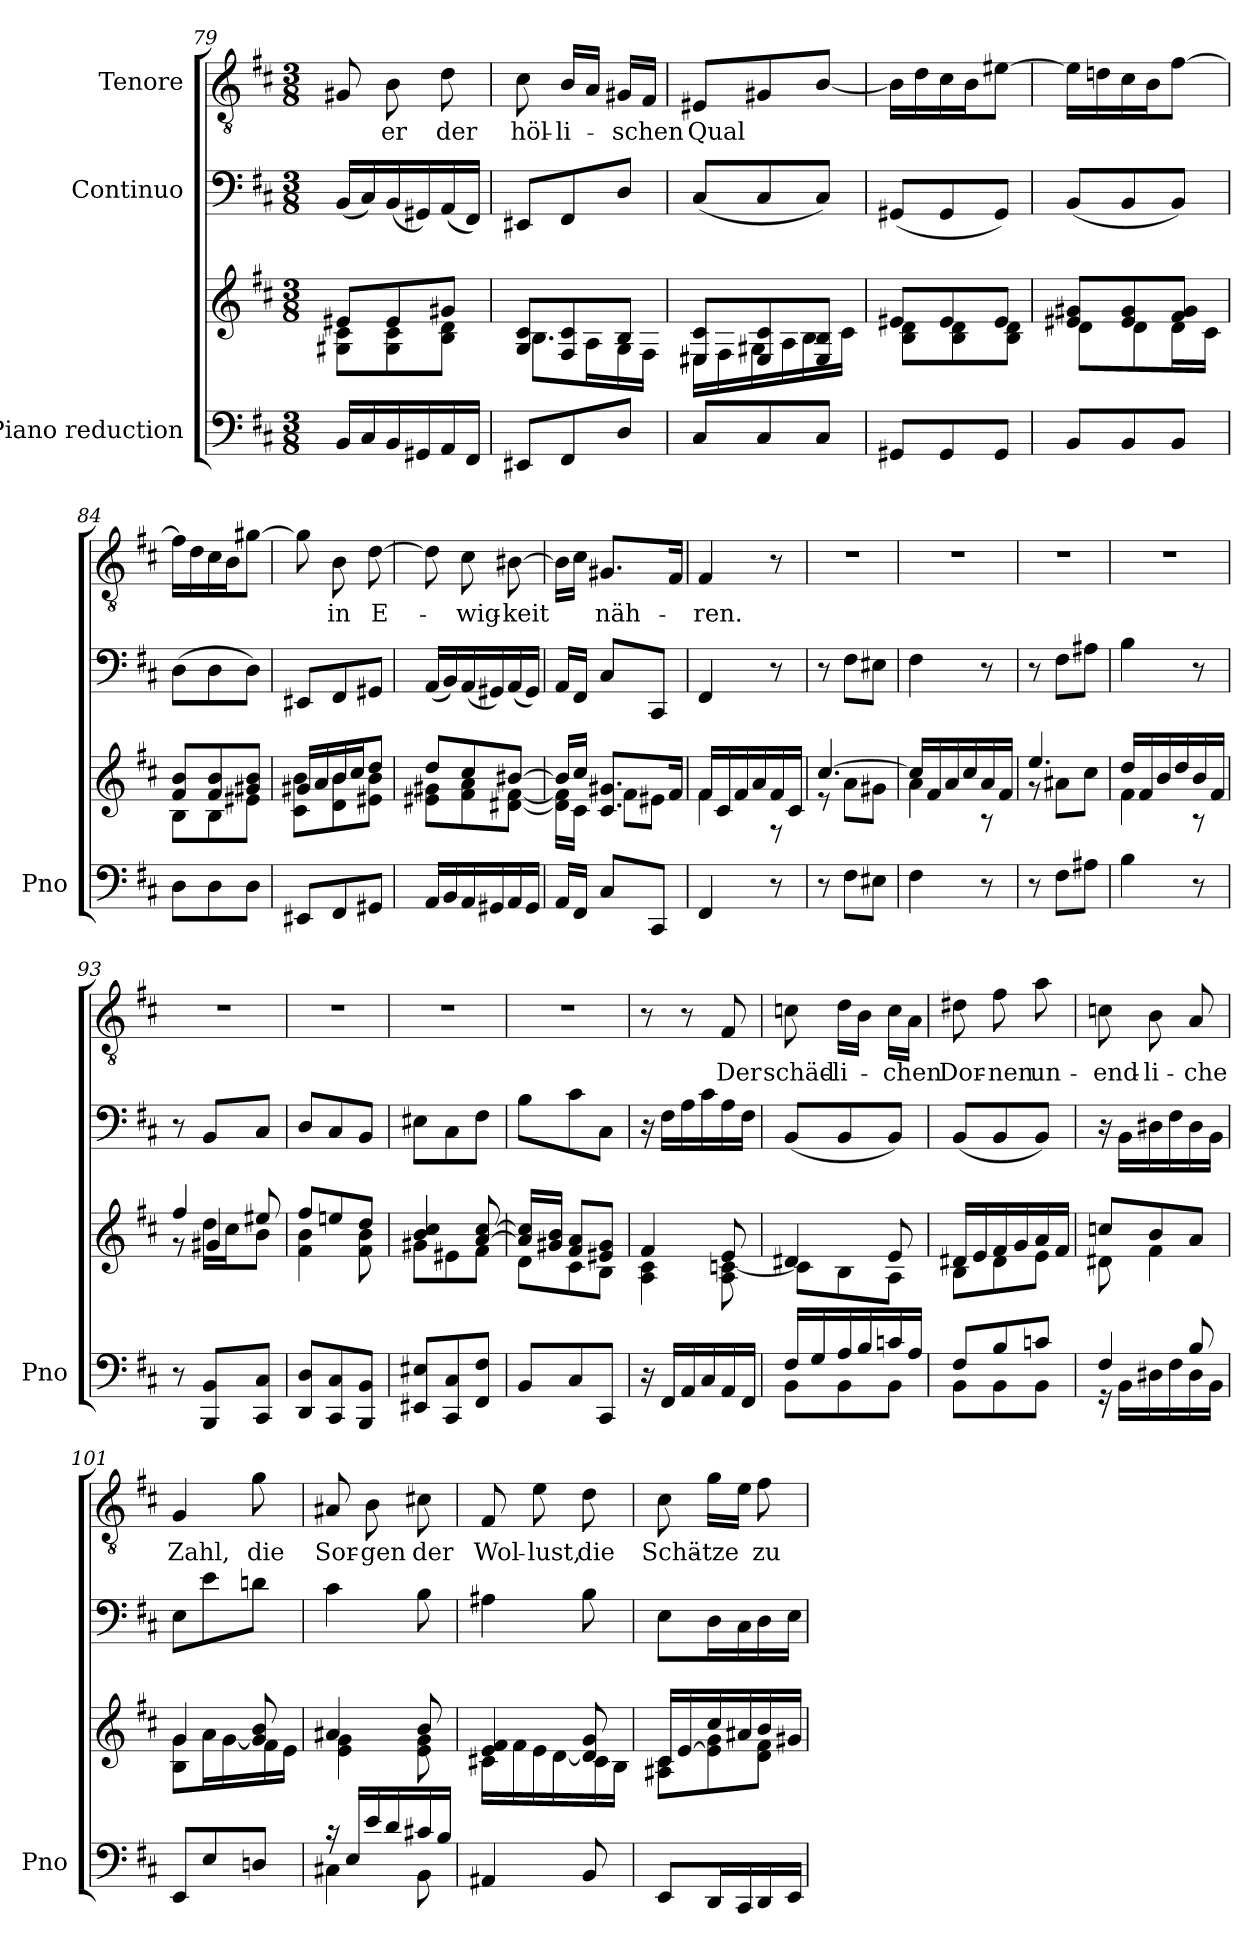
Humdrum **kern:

**kern	**kern	**kern	**kern	**text
*part3	*part3	*part2	*part1	*part1
*staff4	*staff3	*staff2	*staff1	*staff1
*I"Piano reduction	*	*I"Continuo	*I"Tenore	*
*I'Pno	*	*	*	*
!!LO:LB:g=z
*clefF4	*clefG2	*clefF4	*clefGv2	*
*k[f#c#]	*k[f#c#]	*k[f#c#]	*k[f#c#]	*
*M3/8	*M3/8	*M3/8	*M3/8	*
=79	=79	=79	=79	=79
*	*^	*	*	*
16BB/LL	8e#X/L	8G#X\ 8c#\L	(16BB/LL	8G#X/	.
16C#/	.	.	16C#/)	.	.
!	!	!	!	!	!LO:LY:b
16BB/	8e#/	8G#\ 8c#\	(16BB/	8B\	-er
16GG#X/	.	.	16GG#X/)	.	.
!	!	!	!	!	!LO:LY:b
16AA/	8g#X/J	8B\ 8d\J	(16AA/	8d\	der
16FF#/JJ	.	.	16FF#/JJ)	.	.
=80	=80	=80	=80	=80	=80
!	!	!	!	!	!LO:LY:b
8EE#X/L	8G/ 8c#/L	8.B\L	8EE#X/L	8c#\	höl-
!	!	!	!	!	!LO:LY:b
8FF#/	8F#/ 8c#/	.	8FF#/	16B/LL	-li-
.	.	16A\L	.	16A/JJ	.
!	!	!	!	!	!LO:LY:b
8D/J	8B/J	16G\	8D/J	16G#X/LL	-schen
.	.	16F#\JJ	.	16F#/JJ	.
=81	=81	=81	=81	=81	=81
!	!	!	!	!	!LO:LY:b
8C#/L	8E#X/ 8c#/L	16E#\LL	(8C#/L	8E#X/L	Qual
.	.	16F#\	.	.	.
8C#/	8E#/ 8c#/	16G#X\	8C#/	8G#X/	.
.	.	16A\	.	.	.
8C#/J	8E#/ 8B/J	16B\	8C#/J)	[8B/J	.
.	.	16c#\JJ	.	.	.
=82	=82	=82	=82	=82	=82
8GG#X/L	8e#X/L	8B\ 8d\L	(8GG#X/L	16B\LL]	.
.	.	.	.	16d\	.
8GG#/	8e#/	8B\ 8d\	8GG#/	16c#\	.
.	.	.	.	16B\J	.
8GG#/J	8e#/J	8B\ 8d\J	8GG#/J)	[8e#X\J	.
=83	=83	=83	=83	=83	=83
8BB/L	8e#X/ 8g#X/L	8d\L	(8BB/L	16e#\LL]	.
.	.	.	.	16dn\	.
8BB/	8e#/ 8g#/	8d\	8BB/	16c#\	.
.	.	.	.	16B\J	.
8BB/J	8f#/ 8g#/J	16d\L	8BB/J)	[8f#\J	.
.	.	16c#\JJ	.	.	.
=84	=84	=84	=84	=84	=84
8D\L	8f#/ 8b/L	8B\L	(8D\L	16f#\LL]	.
.	.	.	.	16d\	.
8D\	8f#/ 8b/	8B\	8D\	16c#\	.
.	.	.	.	16B\J	.
8D\J	8g#X/ 8b/J	8e#X\J	8D\J)	[8g#X\J	.
=85	=85	=85	=85	=85	=85
8EE#X/L	16g#X/LL	8c#\ 8b\L	8EE#X/L	8g#\]	.
.	16a/	.	.	.	.
!	!	!	!	!	!LO:LY:b
8FF#/	16b/	8d\ 8b\	8FF#/	8B\	in
.	16cc#/J	.	.	.	.
!	!	!	!	!	!LO:LY:b
8GG#X/J	8dd/J	8e#X\ 8b\J	8GG#X/J	[8d\	E-
=86	=86	=86	=86	=86	=86
16AA/LL	8dd/L	8e#X\ 8g#X\L	(16AA/LL	8d\]	.
16BB/	.	.	16BB/)	.	.
!	!	!	!	!	!LO:LY:b
16AA/	8cc#/	8f#\ 8a\	(16AA/	8c#\	-wig-
16GG#X/	.	.	16GG#X/)	.	.
!	!	!	!	!	!LO:LY:b
16AA/	[8b#X/J	[8d#X\ [8f#\J	(16AA/	[8B#X\	-keit
16GG#/JJ	.	.	16GG#/JJ)	.	.
=87	=87	=87	=87	=87	=87
16AA/LL	16b#/LL]	16d#\] 16f#\]LL	16AA/LL	16B#\LL]	.
16FF#/JJ	16cc#/JJ	16c#\JJ	16FF#/JJ	16c#\JJ	.
!	!	!	!	!	!LO:LY:b
8C#/L	8.c#/ 8.g#X/L	8f#\L	8C#/L	8.G#X/L	näh-
8CC#/J	.	8e#X\J	8CC#/J	.	.
.	16f#/Jk	.	.	16F#/Jk	.
=88	=88	=88	=88	=88	=88
!	!	!	!	!	!LO:LY:b
4FF#/	16f#/LL	4f#\	4FF#/	4F#/	-ren.
.	16c#/	.	.	.	.
.	16f#/	.	.	.	.
.	16a/	.	.	.	.
8r	16f#/	8r	8r	8r	.
.	16c#/JJ	.	.	.	.
!!LO:PB:g=z
=89	=89	=89	=89	=89	=89
8r	[4.cc#/	8r	8r	4.r	.
8F#\L	.	8a\L	8F#\L	.	.
8E#X\J	.	8g#X\J	8E#X\J	.	.
=90	=90	=90	=90	=90	=90
4F#\	16cc#/LL]	4a\	4F#\	4.r	.
.	16f#/	.	.	.	.
.	16a/	.	.	.	.
.	16cc#/	.	.	.	.
8r	16a/	8r	8r	.	.
.	16f#/JJ	.	.	.	.
=91	=91	=91	=91	=91	=91
8r	4.ee/	8r	8r	4.r	.
8F#\L	.	8a#X\L	8F#\L	.	.
8A#X\J	.	8cc#\J	8A#X\J	.	.
=92	=92	=92	=92	=92	=92
4B\	16dd/LL	4f#\	4B\	4.r	.
.	16f#/	.	.	.	.
.	16b/	.	.	.	.
.	16dd/	.	.	.	.
8r	16b/	8r	8r	.	.
.	16f#/JJ	.	.	.	.
=93	=93	=93	=93	=93	=93
*	*	*^	*	*	*
8r	4ff#/	8r	8ryy	8r	4.r	.
8BBB/ 8BB/L	.	16dd\LL	4g#X/	8BB/L	.	.
.	.	16cc#\J	.	.	.	.
8CC#/ 8C#/J	8ee#X/	8b\J	.	8C#/J	.	.
*	*	*v	*v	*	*	*
=94	=94	=94	=94	=94	=94
8DD/ 8D/L	8ff#/L	4f#\ 4b\	8D/L	4.r	.
8CC#/ 8C#/	8een/	.	8C#/	.	.
8BBB/ 8BB/J	8dd/J	8f#\ 8b\	8BB/J	.	.
=95	=95	=95	=95	=95	=95
8EE#X/ 8E#X/L	4b/ 4cc#/	8g#X\L	8E#X\L	4.r	.
8CC#/ 8C#/	.	8e#X\	8C#\	.	.
8FF#/ 8F#/J	[8a/ [8cc#/	8f#\J	8F#\J	.	.
=96	=96	=96	=96	=96	=96
8BB/L	16a/] 16cc#/]LL	8d\L	8B\L	4.r	.
.	16g#X/ 16b/JJ	.	.	.	.
8C#/	8f#/ 8a/L	8c#\	8c#\	.	.
8CC#/J	8e#X/ 8g#/J	8B\J	8C#\J	.	.
=97	=97	=97	=97	=97	=97
16r	4f#/	4A\ 4c#\	16r	8r	.
16FF#/LL	.	.	16F#\LL	.	.
16AA/	.	.	16A\	8r	.
16C#/	.	.	16c#\	.	.
!	!	!	!	!	!LO:LY:b
16AA/	8e/	8A\ [8cn\	16A\	8F#/	Der
16FF#/JJ	.	.	16F#\JJ	.	.
=98	=98	=98	=98	=98	=98
*^	*	*	*	*	*
!	!	!	!	!	!	!LO:LY:b
16F#/LL	8BB\L	4d#X/	8c\L]	(8BB/L	8cn\	schäd-
16G/	.	.	.	.	.	.
!	!	!	!	!	!	!LO:LY:b
16A/	8BB\	.	8B\	8BB/	16d\LL	-li-
16B/	.	.	.	.	16B\JJ	.
!	!	!	!	!	!	!LO:LY:b
16cn/	8BB\J	8e/	8A\J	8BB/J)	16c\LL	-chen
16A/JJ	.	.	.	.	16A\JJ	.
=99	=99	=99	=99	=99	=99	=99
!	!	!	!	!	!	!LO:LY:b
8F#/L	8BB\L	16d#X/LL	8B\L	(8BB/L	8d#X\	Dor-
.	.	16e/	.	.	.	.
!	!	!	!	!	!	!LO:LY:b
8B/	8BB\	16f#/	8d#\	8BB/	8f#\	-nen
.	.	16g/	.	.	.	.
!	!	!	!	!	!	!LO:LY:b
8cn/J	8BB\J	16a/	8e\J	8BB/J)	8a\	un-
.	.	16f#/JJ	.	.	.	.
=100	=100	=100	=100	=100	=100	=100
!	!	!	!	!	!	!LO:LY:b
4F#/	16r	8ccn/L	8d#X\	16r	8cn\	-end-
.	16BB\LL	.	.	16BB\LL	.	.
!	!	!	!	!	!	!LO:LY:b
.	16D#X\	8b/	4f#\	16D#X\	8B\	-li-
.	16F#\	.	.	16F#\	.	.
!	!	!	!	!	!	!LO:LY:b
8B/	16D#\	8a/J	.	16D#\	8A/	-che
.	16BB\JJ	.	.	16BB\JJ	.	.
!!LO:LB:g=z
=101	=101	=101	=101	=101	=101	=101
*	*	*	*^	*	*	*
!	!	!	!	!	!	!	!LO:LY:b
*v	*v	*	*	*	*	*	*
8EE/L	4g/	8B\L	4g\	8E\L	4G/	Zahl,
8E/	.	16a\L	.	8e\	.	.
.	.	[16g\	.	.	.	.
!	!	!	!	!	!	!LO:LY:b
8Dn/J	8g/] 8b/	16f#\	8ryy	8dn\J	8g\	die
.	.	16e\JJ	.	.	.	.
*	*	*v	*v	*	*	*
=102	=102	=102	=102	=102	=102
*^	*	*	*	*	*
!	!	!	!	!	!	!LO:LY:b
16r	4C#X\	4a#X/	4e\ 4g\	4c#\	8A#X/	Sor-
16E/LL	.	.	.	.	.	.
!	!	!	!	!	!	!LO:LY:b
16e/	.	.	.	.	8B\	-gen
16d/	.	.	.	.	.	.
!	!	!	!	!	!	!LO:LY:b
16c#X/	8BB\	8b/	8e\ 8g\	8B\	8c#X\	der
16B/JJ	.	.	.	.	.	.
*v	*v	*	*	*	*	*
=103	=103	=103	=103	=103	=103
!	!	!	!	!	!LO:LY:b
4AA#X/	4e/ 4f#/	16c#X\LL	4A#X\	8F#/	Wol-
.	.	16f#\	.	.	.
!	!	!	!	!	!LO:LY:b
.	.	16e\	.	8e\	-lust,
.	.	[16d\	.	.	.
!	!	!	!	!	!LO:LY:b
8BB/	8d/] 8g/	16c#\	8B\	8d\	die
.	.	16B\JJ	.	.	.
=104	=104	=104	=104	=104	=104
!	!	!	!	!	!LO:LY:b
8EE/L	16c#/LL	8A#X\ 8c#\L	8E\L	8c#\	Schä-
.	[<16e/	.	.	.	.
!	!	!	!	!	!LO:LY:b
16DD/L	16cc#/	8e\] 8g\	16D\L	16g\LL	-tze
16CC#/	16a#X/	.	16C#\	16e\JJ	.
!	!	!	!	!	!LO:LY:b
16DD/	16b/	8d\ 8f#\J	16D\	8f#\	zu
16EE/JJ	16g#X/JJ	.	16E\JJ	.	.
*	*v	*v	*	*	*
=	=	=	=	=
*-	*-	*-	*-	*-
